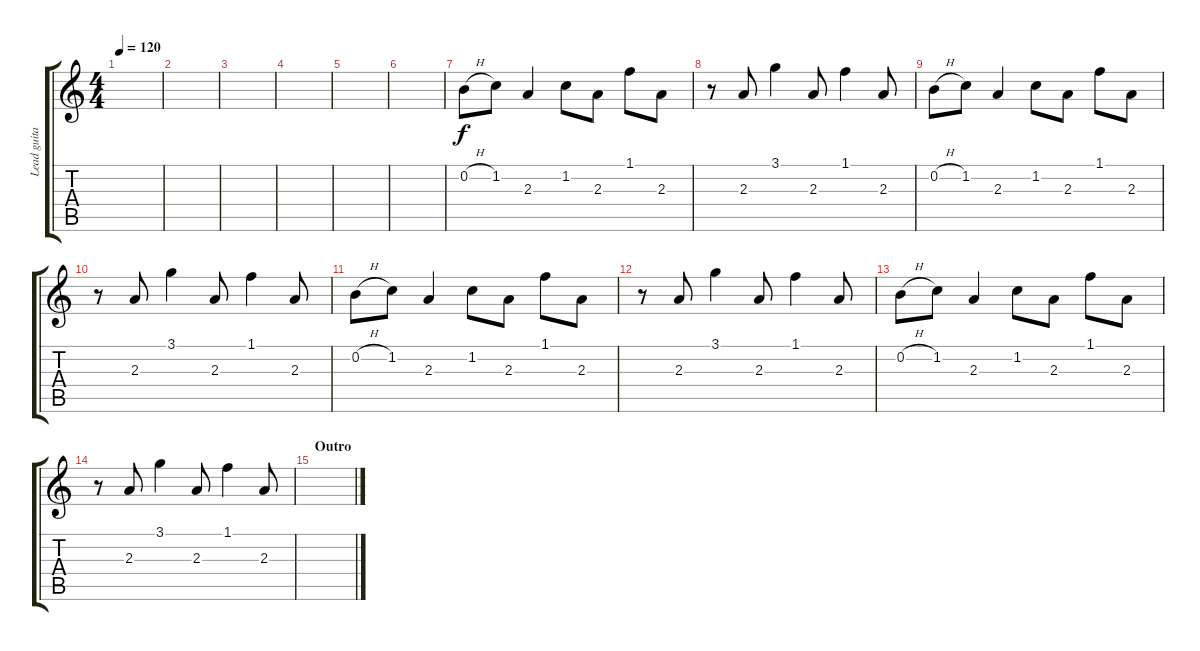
\track ("Lead guitar 2" "Lead guita") {instrument electricguitarclean}
\staff {score tabs}
\tuning (E4 B3 G3 D3 A2 E2) {hide}
\ts (4 4)
\tempo 120
\clef g2
\ks c
|
|
|
|
|
|
0.2{h}.8 1.2.8 2.3.4 1.2.8 2.3.8 1.1.8 2.3.8 |
r.8 2.3.8 3.1.4 2.3.8 1.1.4 2.3.8 |
0.2{h}.8 1.2.8 2.3.4 1.2.8 2.3.8 1.1.8 2.3.8 |
r.8 2.3.8 3.1.4 2.3.8 1.1.4 2.3.8 |
0.2{h}.8 1.2.8 2.3.4 1.2.8 2.3.8 1.1.8 2.3.8 |
r.8 2.3.8 3.1.4 2.3.8 1.1.4 2.3.8 |
0.2{h}.8 1.2.8 2.3.4 1.2.8 2.3.8 1.1.8 2.3.8 |
r.8 2.3.8 3.1.4 2.3.8 1.1.4 2.3.8 |
\section ("" "Outro")
